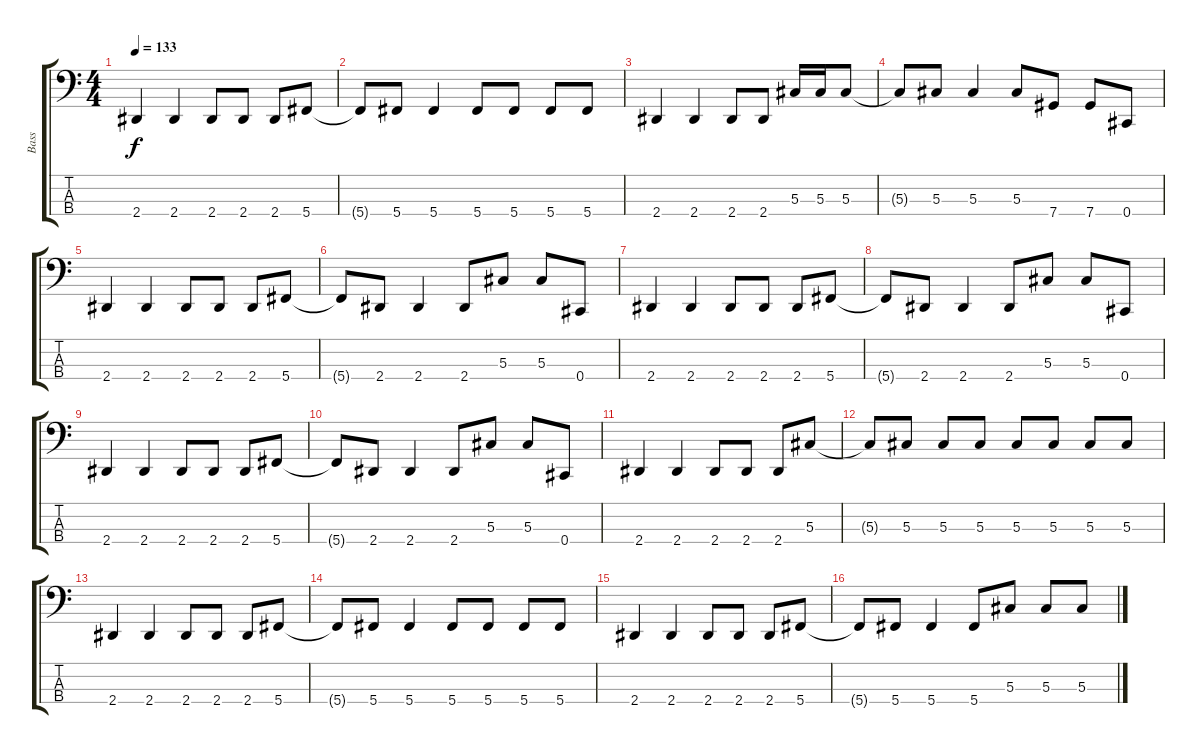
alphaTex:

\track ("Bass" "Bass") {instrument electricbasspick}
\staff {score tabs}
\tuning (Gb2 Db2 Ab1 Db1) {hide}
\ts (4 4)
\tempo 133
\clef f4
\ks c
2.4.4{dy f} 2.4.4 2.4.8 2.4.8 2.4.8 5.4.8 |
5.4{t}.8 5.4.8 5.4.4 5.4.8 5.4.8 5.4.8 5.4.8 |
2.4.4 2.4.4 2.4.8 2.4.8 5.3.16 5.3.16 5.3.8 |
5.3{t}.8 5.3.8 5.3.4 5.3.8 7.4.8 7.4.8 0.4.8 |
2.4.4 2.4.4 2.4.8 2.4.8 2.4.8 5.4.8 |
5.4{t}.8 2.4.8 2.4.4 2.4.8 5.3.8 5.3.8 0.4.8 |
2.4.4 2.4.4 2.4.8 2.4.8 2.4.8 5.4.8 |
5.4{t}.8 2.4.8 2.4.4 2.4.8 5.3.8 5.3.8 0.4.8 |
2.4.4 2.4.4 2.4.8 2.4.8 2.4.8 5.4.8 |
5.4{t}.8 2.4.8 2.4.4 2.4.8 5.3.8 5.3.8 0.4.8 |
2.4.4 2.4.4 2.4.8 2.4.8 2.4.8 5.3.8 |
5.3{t}.8 5.3.8 5.3.8 5.3.8 5.3.8 5.3.8 5.3.8 5.3.8 |
2.4.4 2.4.4 2.4.8 2.4.8 2.4.8 5.4.8 |
5.4{t}.8 5.4.8 5.4.4 5.4.8 5.4.8 5.4.8 5.4.8 |
2.4.4 2.4.4 2.4.8 2.4.8 2.4.8 5.4.8 |
5.4{t}.8 5.4.8 5.4.4 5.4.8 5.3.8 5.3.8 5.3.8
